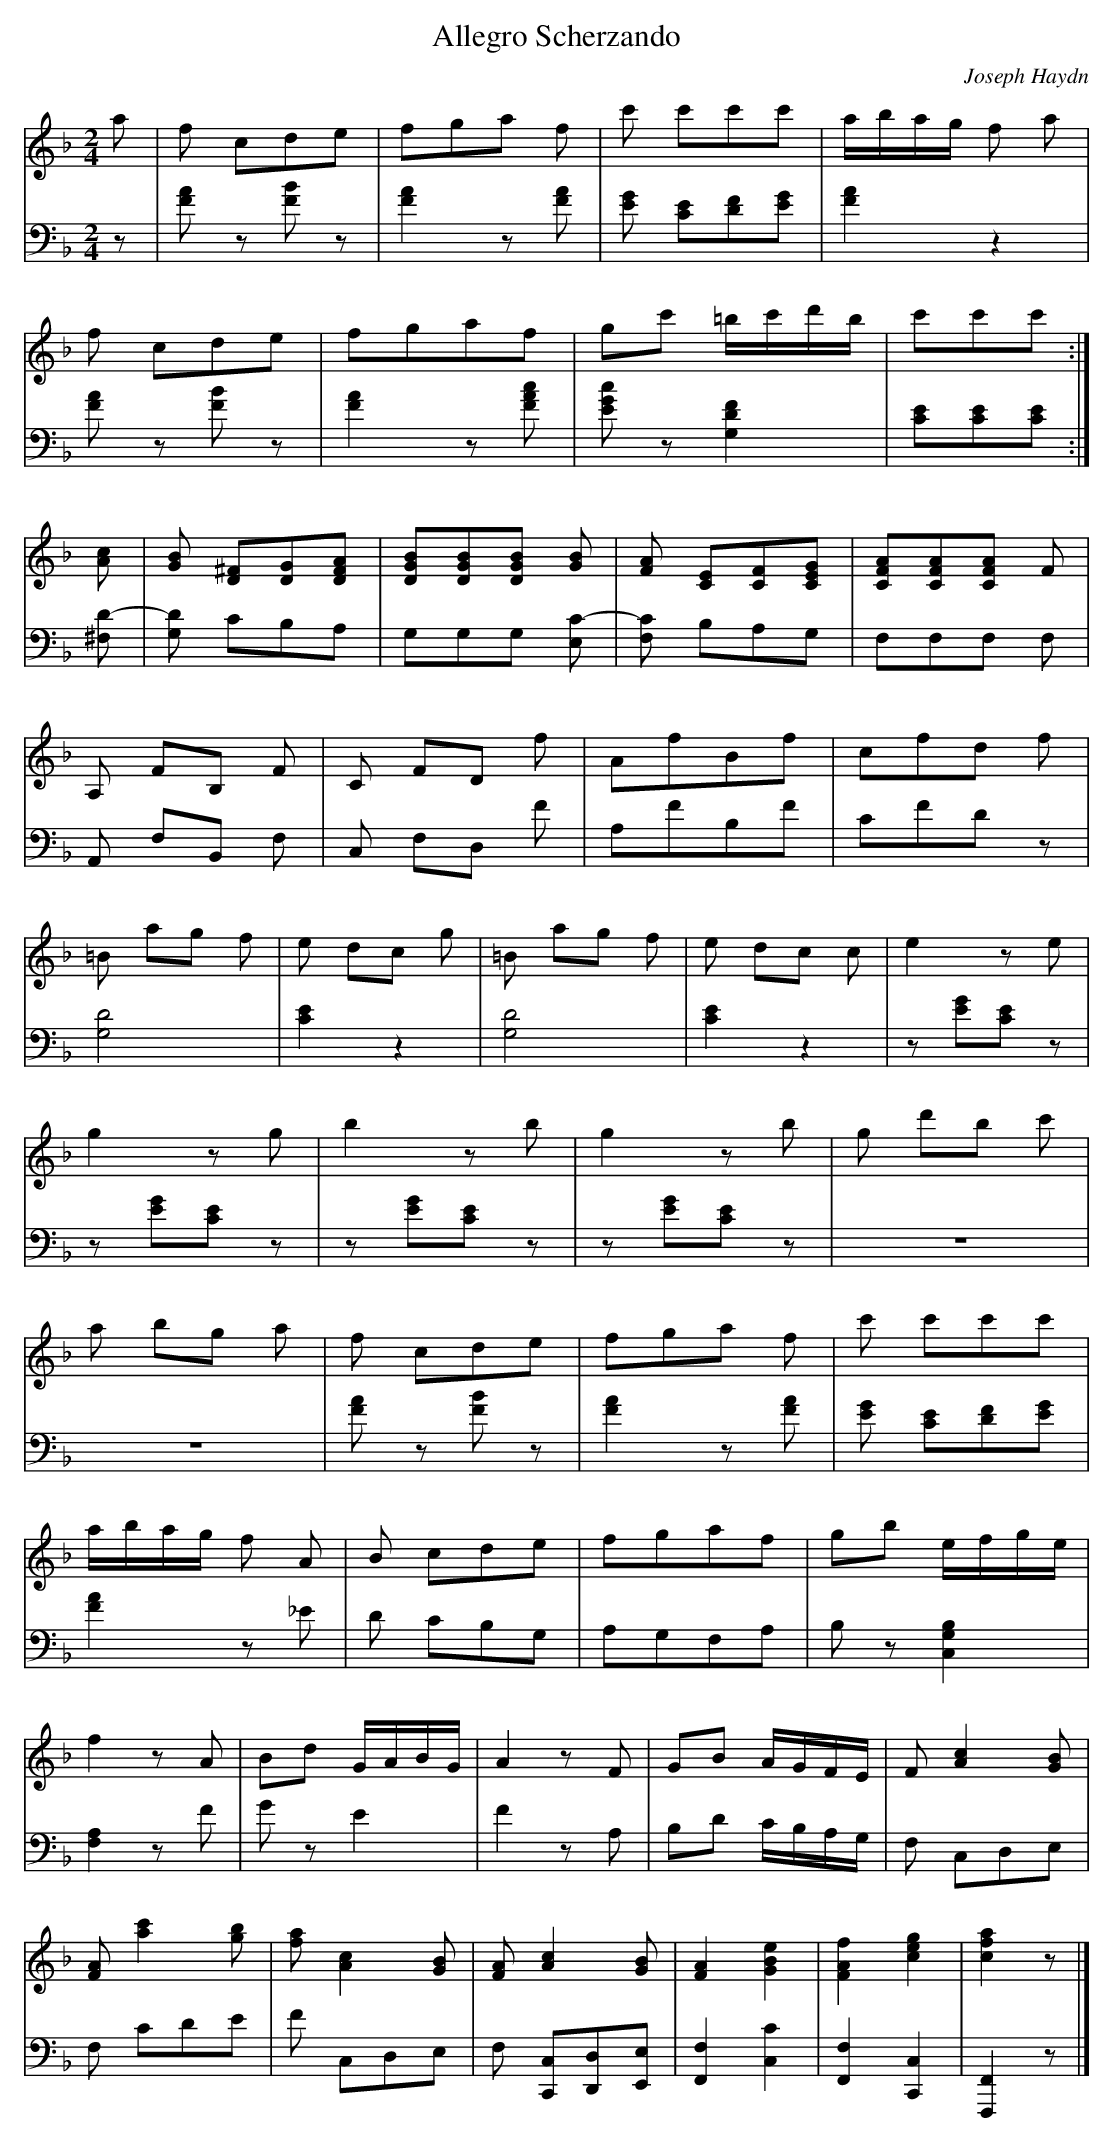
X:1
T:Allegro Scherzando
C:Joseph Haydn
V:1 Program 1 0
V:2 Program 1 0 bass
M:2/4
L:1/8
K:F
V:1
a|f cde|fga f| c' c'c'c'|a/b/a/g/ f a|
V:2
z|[FA] z [FB] z|[F2A2] z [FA]|[EG] [CE][DF][EG]|[F2A2]z2|
V:1
f cde|fgaf|gc' =b/c'/d'/b/|c'c'c':|
V:2
[FA] z [FB] z|[F2A2] z [FAc]|[EGc] z [G,2D2F2]|[CE][CE][CE]:|
V:1
[Ac]|[GB] [D^F][DG][DFA]|[DGB][DGB][DGB] [BG]|[FA] [CE][CF][CEG]|[CFA][CFA][CFA] F|
V:2
[^F,D-]|[DG,] CB,A,|G,G,G, [E,C-]|[CF,] B,A,G,|F,F,F, F,|
V:1
A, FB, F|C FD f|AfBf|cfd f|
V:2
A,, F,B,, F,|C, F,D, F|A,FB,F|CFD z|
V:1
=B ag f|e dc g|=B ag f|e dc c|e2 z e|
V:2
[G,4D4]|[C2E2]z2|[G,4D4]|[C2E2]z2|z [EG][CE] z|
V:1
g2 z g|b2 z b|g2 z b|g d'b c'|
V:2
z [EG][CE] z|z [EG][CE] z|z [EG][CE] z|z4|
V:1
a bg a|f cde|fga f|c' c'c'c'|
V:2
z4|[FA] z [FB] z|[F2A2] z [FA]|[EG] [CE][DF][EG]|
V:1
a/b/a/g/ f A|B cde|fgaf|gb e/f/g/e/|
V:2
[F2A2] z _E|D CB,G,|A,G,F,A,|B, z [C,2G,2B,2]|
V:1
f2 z A|Bd G/A/B/G/|A2 z F|GB A/G/F/E/|F[A2c2][GB]|
V:2
[F,2A,2] z F|G z E2|F2 z A,|B,D C/B,/A,/G,/|F, C,D,E,|
V:1
[FA][a2c'2][gb]|[fa][A2c2][GB]|[FA][A2c2][BG] |[F2A2][G2B2e2]|[F2A2f2][c2e2g2]|[c2f2a2]z|]
V:2
F, CDE|F C,D,E,|F, [C,,C,][D,,D,][E,,E,]|[F,,2F,2][C,2C2]|[F,,2F,2][C,2C,,2]|[F,,,2F,,2]z|]
